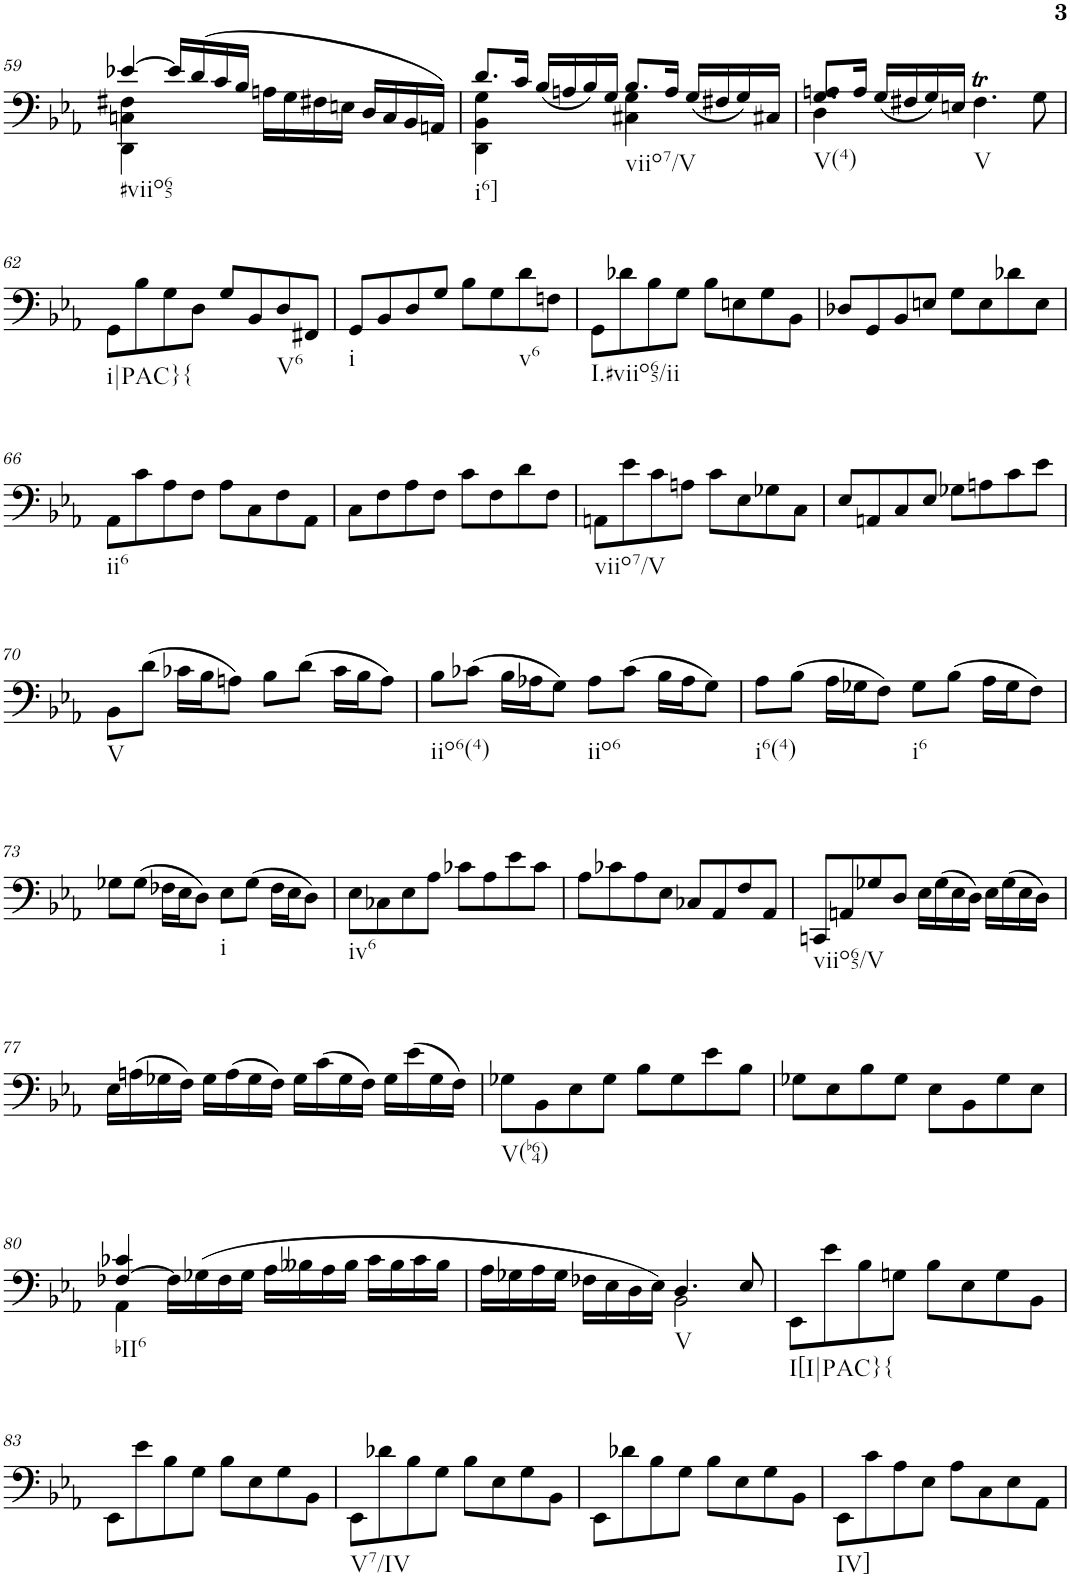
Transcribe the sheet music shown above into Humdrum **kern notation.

**kern
*part1
*staff1
*I"Piano
*I'Pno.
!!LO:PB:g=z
*clefF4
*k[b-e-a-]
*M2/2
*met(c|)
=59
*^
*	*^
*	*	*^
!LO:TX:b:t=#viio65	!	!	!
[4e-X/	4F#X\	4Cn\	4DD\
16e-/LL]	2.ryy	2.ryy	2.ryy
(16d/	.	.	.
16c/	.	.	.
16B-/JJ	.	.	.
16An\LL	.	.	.
16G\	.	.	.
16F#X\	.	.	.
16En\JJ	.	.	.
16D/LL	.	.	.
16C/	.	.	.
16BB-/	.	.	.
16AAn/JJ)	.	.	.
=60	=60	=60	=60
!LO:TX:b:t=i6]	!	!	!
8.d/L	4G\	4BB-\	4DD\
16c/Jk	.	.	.
(16B-/LL	4ryy	4ryy	2.ryy
16An/	.	.	.
16B-/)	.	.	.
16G/JJ	.	.	.
!LO:TX:b:t=viio7/V	!	!	!
8.B-/L	4G\	4C#X\	.
16A/Jk	.	.	.
(16G/LL	4ryy	4ryy	.
16F#X/	.	.	.
16G/)	.	.	.
16C#X/JJ	.	.	.
*	*	*v	*v
=61	=61	=61
!LO:TX:b:t=V(4)	!	!
8.G/L	4D\	4An/
16A/Jk	.	.
(16G/LL	2.ryy	2.ryy
16F#X/	.	.
16G/)	.	.
16En/JJ	.	.
!LO:TX:b:t=V	!	!
4.F#t\	.	.
8G\	.	.
*v	*v	*v
!!LO:LB:g=z
=62
!LO:TX:b:t=i|PAC}{
8GG\L
8B-\
8G\
8D\J
8G/L
8BB-/
!LO:TX:b:t=V6
8D/
8FF#X/J
=63
!LO:TX:b:t=i
8GG/L
8BB-/
8D/
8G/J
8B-\L
8G\
!LO:TX:b:t=v6
8d\
8Fn\J
=64
!LO:TX:b:t=I.#viio65/ii
8GG\L
8d-X\
8B-\
8G\J
8B-\L
8En\
8G\
8BB-\J
=65
8D-X/L
8GG/
8BB-/
8En/J
8G\L
8E\
8d-X\
8E\J
!!LO:LB:g=z
=66
!LO:TX:b:t=ii6
8AA-\L
8c\
8A-\
8F\J
8A-\L
8C\
8F\
8AA-\J
=67
8C\L
8F\
8A-\
8F\J
8c\L
8F\
8d\
8F\J
=68
!LO:TX:b:t=viio7/V
8AAn\L
8e-\
8c\
8An\J
8c\L
8E-\
8G-X\
8C\J
=69
8E-/L
8AAn/
8C/
8E-/J
8G-X\L
8An\
8c\
8e-\J
!!LO:LB:g=z
=70
!LO:TX:b:t=V
8BB-\L
(8d\J
16c-X\LL
16B-\J
8An\J)
8B-\L
(8d\J
16c-\LL
16B-\J
8A\J)
=71
!LO:TX:b:t=iio6(4)
8B-\L
(8c-X\J
16B-\LL
16A-X\J
8G\J)
!LO:TX:b:t=iio6
8A-\L
(8c-\J
16B-\LL
16A-\J
8G\J)
=72
!LO:TX:b:t=i6(4)
8A-\L
(8B-\J
16A-\LL
16G-X\J
8F\J)
!LO:TX:b:t=i6
8G-\L
(8B-\J
16A-\LL
16G-\J
8F\J)
!!LO:LB:g=z
=73
8G-X\L
(8G-\J
16F-X\LL
16E-\J
8D\J)
!LO:TX:b:t=i
8E-\L
(8G-\J
16F-\LL
16E-\J
8D\J)
=74
!LO:TX:b:t=iv6
8E-\L
8C-X\
8E-\
8A-\J
8c-X\L
8A-\
8e-\
8c-\J
=75
8A-\L
8c-X\
8A-\
8E-\J
8C-X/L
8AA-/
8F/
8AA-/J
=76
!LO:TX:b:t=viio65/V
8CCn/L
8AAn/
8G-X/
8D/J
16E-\LL
(16G-\
16E-\
16D\JJ)
16E-\LL
(16G-\
16E-\
16D\JJ)
!!LO:LB:g=z
=77
16E-\LL
(16An\
16G-X\
16F\JJ)
16G-\LL
(16A\
16G-\
16F\JJ)
16G-\LL
(16c\
16G-\
16F\JJ)
16G-\LL
(16e-\
16G-\
16F\JJ)
=78
!LO:TX:b:t=V(b64)
8G-X\L
8BB-\
8E-\
8G-\J
8B-\L
8G-\
8e-\
8B-\J
=79
8G-X\L
8E-\
8B-\
8G-\J
8E-\L
8BB-\
8G-\
8E-\J
!!LO:LB:g=z
=80
*^
*	*^
!LO:TX:b:t=bII6	!	!
[4F-X/	4AA-\	4c-X/
16F-\LL]	2.ryy	2.ryy
(16G-X\	.	.
16F-\	.	.
16G-\JJ	.	.
16A-\LL	.	.
16B--X\	.	.
16A-\	.	.
16B--\JJ	.	.
16c-\LL	.	.
16B--\	.	.
16c-\	.	.
16B--\JJ	.	.
*	*v	*v
=81	=81
16A-\LL	2ryy
16G-X\	.
16A-\	.
16G-\JJ	.
16F-X\LL	.
16E-\	.
16D\	.
16E-\JJ)	.
!LO:TX:b:t=V	!
4.D/	2BB-\
8E-/	.
*v	*v
=82
!LO:TX:b:t=I[I|PAC}{
8EE-\L
8e-\
8B-\
8Gn\J
8B-\L
8E-\
8G\
8BB-\J
!!LO:LB:g=z
=83
8EE-\L
8e-\
8B-\
8G\J
8B-\L
8E-\
8G\
8BB-\J
=84
!LO:TX:b:t=V7/IV
8EE-\L
8d-X\
8B-\
8G\J
8B-\L
8E-\
8G\
8BB-\J
=85
8EE-\L
8d-X\
8B-\
8G\J
8B-\L
8E-\
8G\
8BB-\J
=86
!LO:TX:b:t=IV]
8EE-\L
8c\
8A-\
8E-\J
8A-\L
8C\
8E-\
8AA-\J
=
*-
